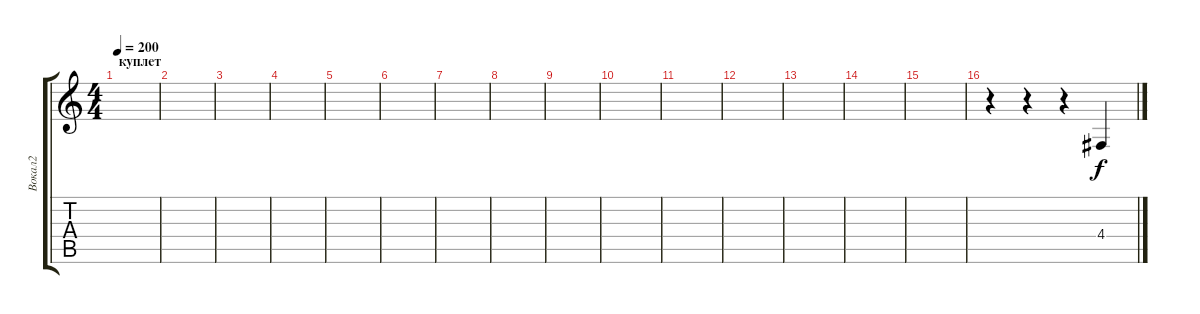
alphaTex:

\track ("Вокал2" "Вокал2") {instrument lead8bassandlead}
\staff {score tabs}
\tuning (E4 B3 G3 D3 A2 E2) {hide}
\ts (4 4)
\section ("" "куплет")
\tempo 200
\clef g2
\ks c
|
|
|
|
|
|
|
|
|
|
|
|
|
|
|
r.4 r.4 r.4 4.4.4
